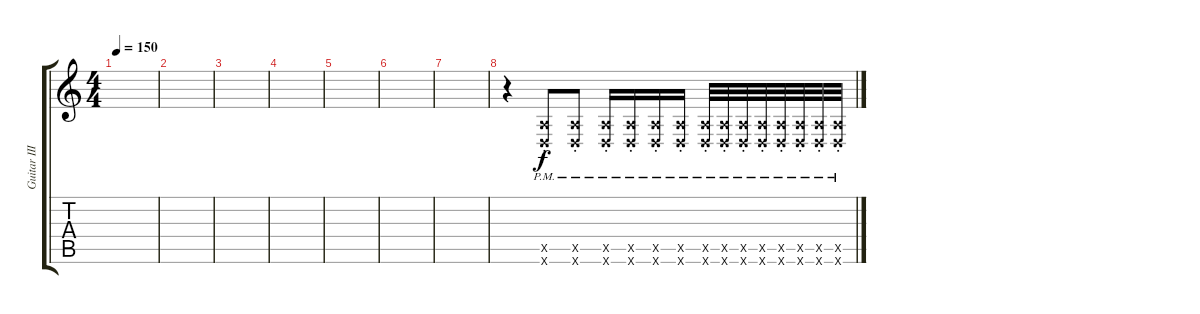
\track ("Guitar III" "Guitar III") {instrument electricguitarclean}
\staff {score tabs}
\tuning (E4 B3 G3 D3 A2 D2) {hide}
\ts (4 4)
\tempo 150
\clef g2
\ks c
|
|
|
|
|
|
|
r.4 (0.5{pm st x} 0.6{pm st x}).8{volume 13 balance 8} (0.5{pm st x} 0.6{pm st x}).8 (0.5{pm st x} 0.6{pm st x}).16 (0.5{pm st x} 0.6{pm st x}).16 (0.5{pm st x} 0.6{pm st x}).16 (0.5{pm st x} 0.6{pm st x}).16 (0.5{pm st x} 0.6{pm st x}).32 (0.5{pm st x} 0.6{pm st x}).32 (0.5{pm st x} 0.6{pm st x}).32 (0.5{pm st x} 0.6{pm st x}).32 (0.5{pm st x} 0.6{pm st x}).32 (0.5{pm st x} 0.6{pm st x}).32 (0.5{pm st x} 0.6{pm st x}).32 (0.5{pm st x} 0.6{pm st x}).32
